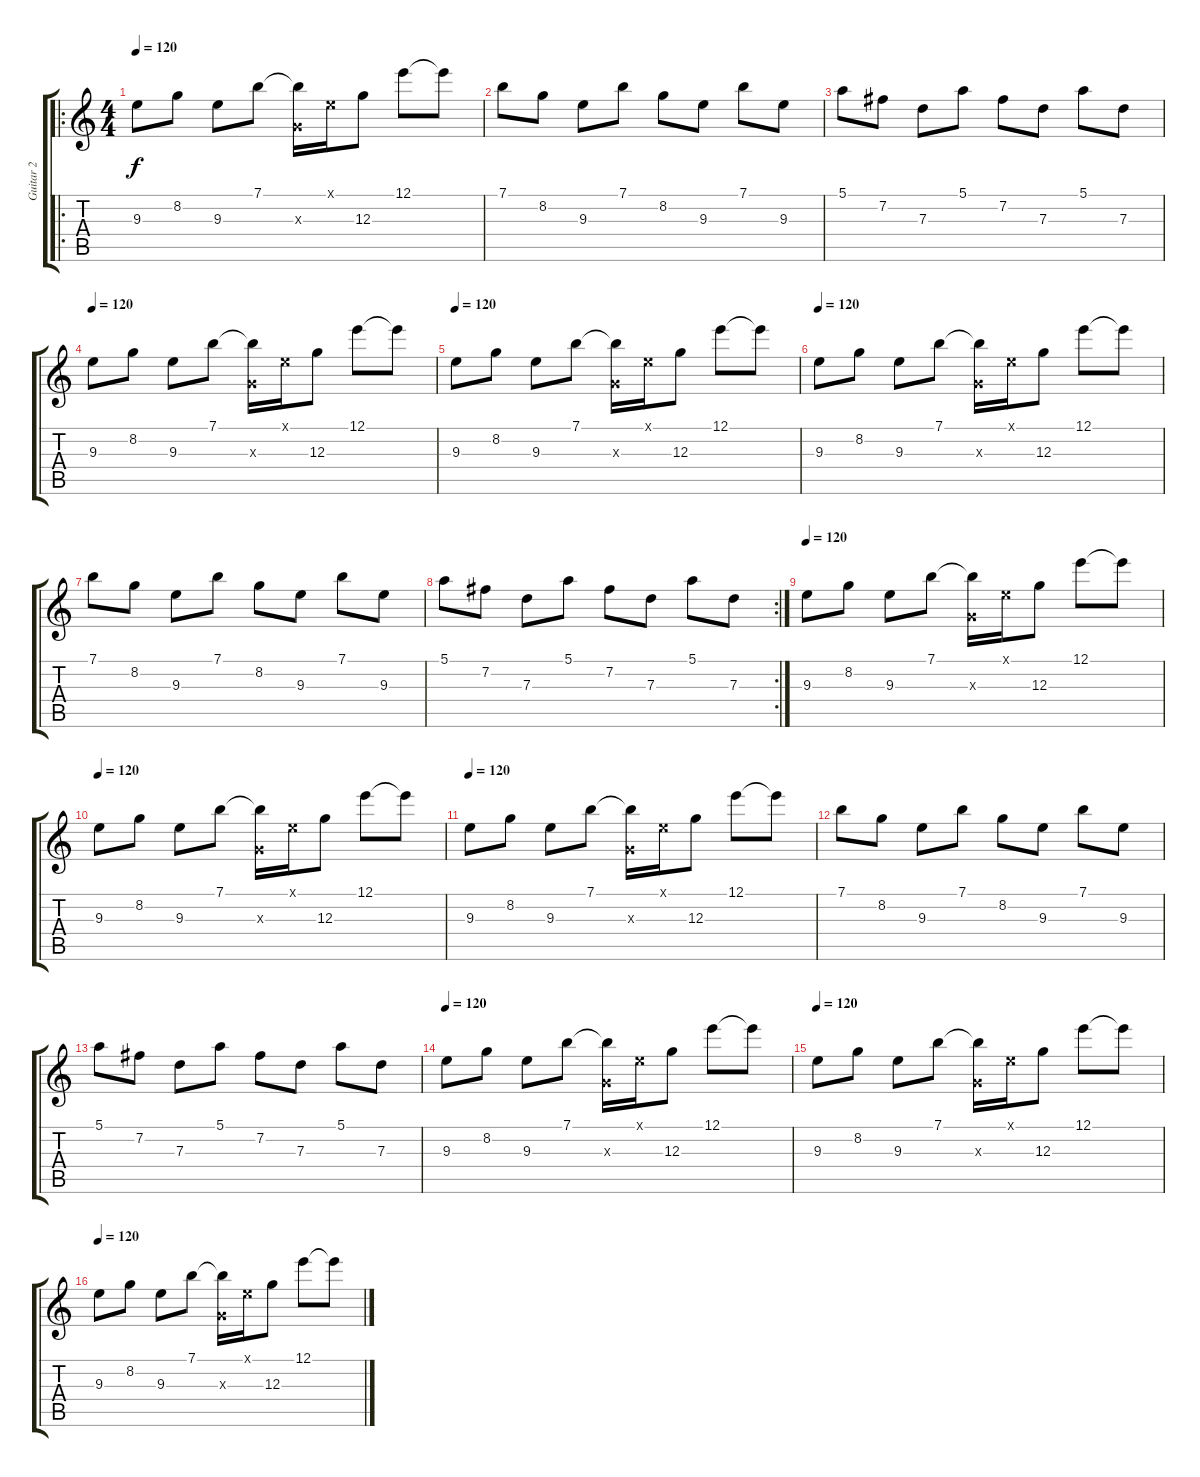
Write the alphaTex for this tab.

\track ("Guitar 2" "Guitar 2") {instrument distortionguitar}
\staff {score tabs}
\tuning (E4 B3 G3 D3 A2 E2) {hide}
\ro
\ts (4 4)
\tempo 120
\clef g2
\ks c
9.3.8{dy f} 8.2.8 9.3.8 7.1.8 (7.1{t} 0.3{x}).16 0.1{x}.16 12.3.8 12.1.8 12.1{t}.8 |
7.1.8 8.2.8 9.3.8 7.1.8 8.2.8 9.3.8 7.1.8 9.3.8 |
5.1.8 7.2.8 7.3.8 5.1.8 7.2.8 7.3.8 5.1.8 7.3.8 |
\tempo 120
9.3.8 8.2.8 9.3.8 7.1.8 (7.1{t} 0.3{x}).16 0.1{x}.16 12.3.8 12.1.8 12.1{t}.8 |
\tempo 120
9.3.8 8.2.8 9.3.8 7.1.8 (7.1{t} 0.3{x}).16 0.1{x}.16 12.3.8 12.1.8 12.1{t}.8 |
\tempo 120
9.3.8 8.2.8 9.3.8 7.1.8 (7.1{t} 0.3{x}).16 0.1{x}.16 12.3.8 12.1.8 12.1{t}.8 |
7.1.8 8.2.8 9.3.8 7.1.8 8.2.8 9.3.8 7.1.8 9.3.8 |
\rc 2
5.1.8 7.2.8 7.3.8 5.1.8 7.2.8 7.3.8 5.1.8 7.3.8 |
\tempo 120
9.3.8 8.2.8 9.3.8 7.1.8 (7.1{t} 0.3{x}).16 0.1{x}.16 12.3.8 12.1.8 12.1{t}.8 |
\tempo 120
9.3.8 8.2.8 9.3.8 7.1.8 (7.1{t} 0.3{x}).16 0.1{x}.16 12.3.8 12.1.8 12.1{t}.8 |
\tempo 120
9.3.8 8.2.8 9.3.8 7.1.8 (7.1{t} 0.3{x}).16 0.1{x}.16 12.3.8 12.1.8 12.1{t}.8 |
7.1.8 8.2.8 9.3.8 7.1.8 8.2.8 9.3.8 7.1.8 9.3.8 |
5.1.8 7.2.8 7.3.8 5.1.8 7.2.8 7.3.8 5.1.8 7.3.8 |
\tempo 120
9.3.8 8.2.8 9.3.8 7.1.8 (7.1{t} 0.3{x}).16 0.1{x}.16 12.3.8 12.1.8 12.1{t}.8 |
\tempo 120
9.3.8 8.2.8 9.3.8 7.1.8 (7.1{t} 0.3{x}).16 0.1{x}.16 12.3.8 12.1.8 12.1{t}.8 |
\tempo 120
9.3.8 8.2.8 9.3.8 7.1.8 (7.1{t} 0.3{x}).16 0.1{x}.16 12.3.8 12.1.8 12.1{t}.8
